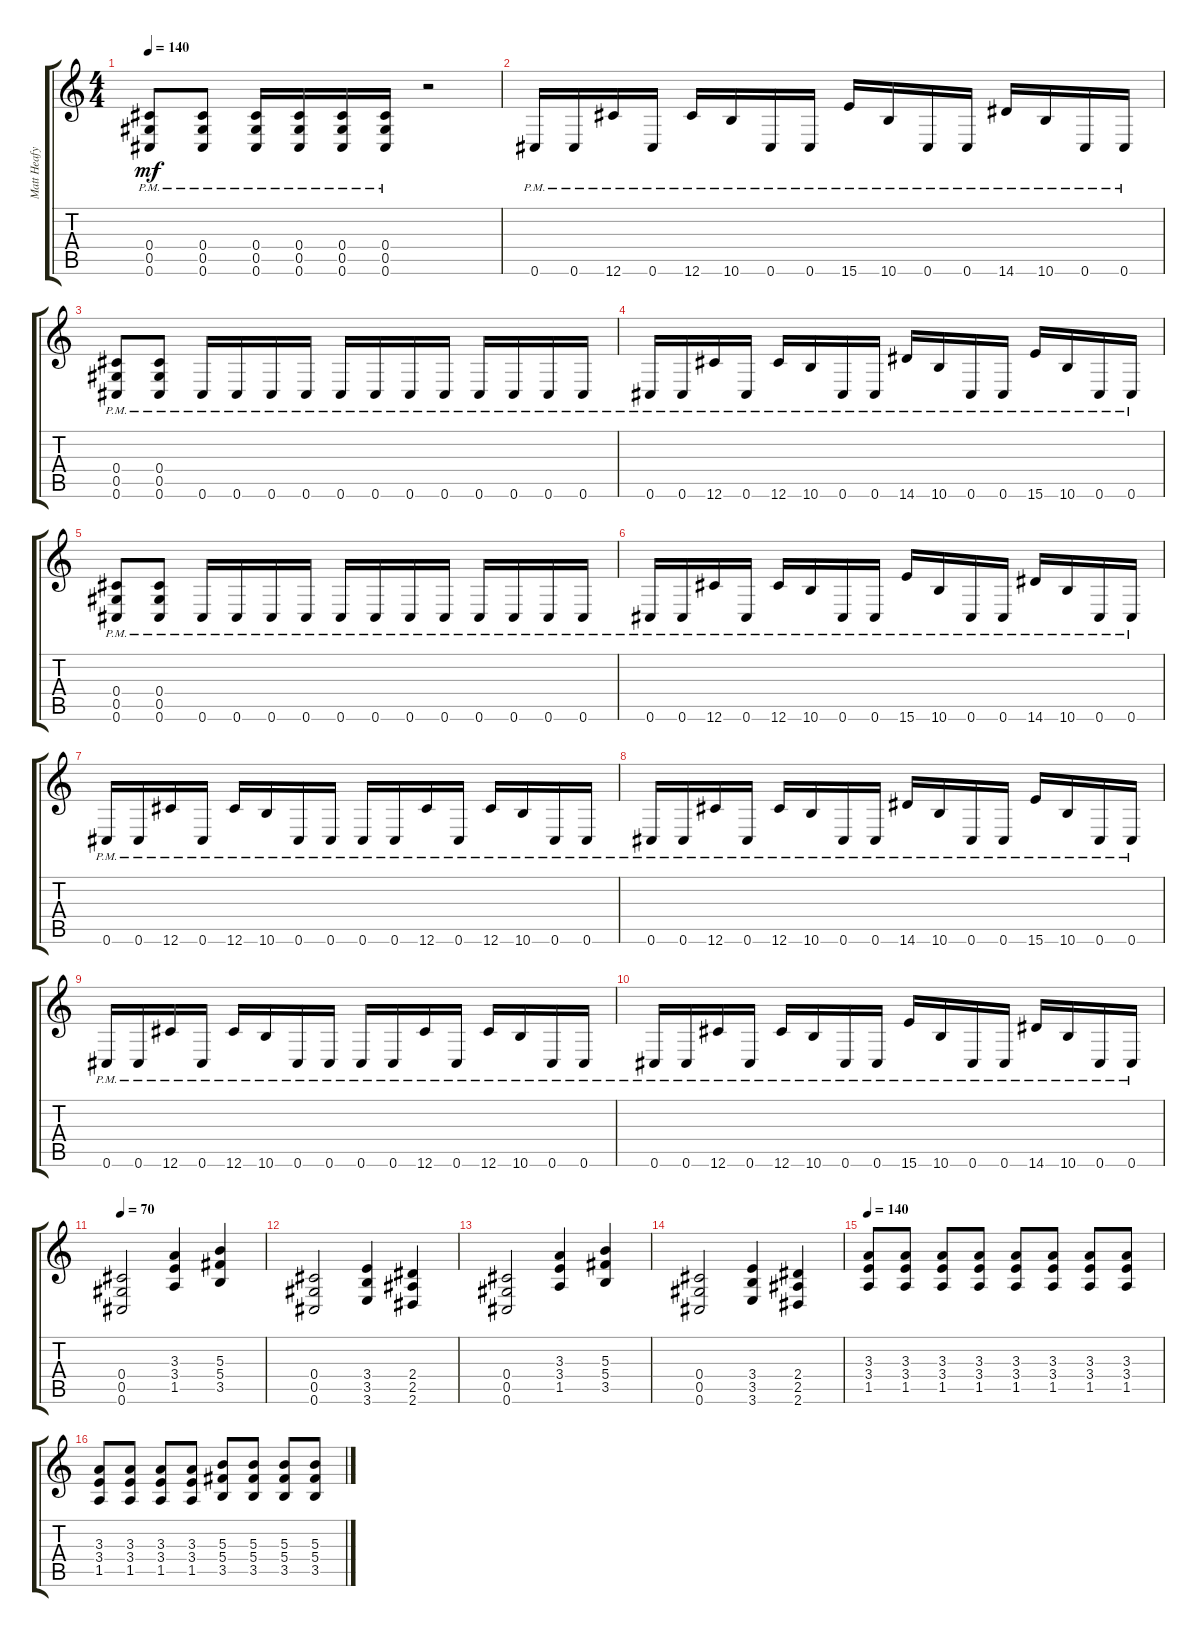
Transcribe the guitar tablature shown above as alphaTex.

\track ("Matt Heafy" "Matt Heafy") {instrument distortionguitar}
\staff {score tabs}
\tuning (Eb4 Bb3 Gb3 Db3 Ab2 Db2) {hide}
\ts (4 4)
\tempo 140
\clef g2
\ks c
(0.4{pm} 0.5{pm} 0.6{pm}).8{dy mf} (0.4{pm} 0.5{pm} 0.6{pm}).8 (0.4{pm} 0.5{pm} 0.6{pm}).16 (0.4{pm} 0.5{pm} 0.6{pm}).16 (0.4{pm} 0.5{pm} 0.6{pm}).16 (0.4{pm} 0.5{pm} 0.6{pm}).16 r.2 |
0.6{pm}.16 0.6{pm}.16 12.6{pm}.16 0.6{pm}.16 12.6{pm}.16 10.6{pm}.16 0.6{pm}.16 0.6{pm}.16 15.6{pm}.16 10.6{pm}.16 0.6{pm}.16 0.6{pm}.16 14.6{pm}.16 10.6{pm}.16 0.6{pm}.16 0.6{pm}.16 |
(0.4{pm} 0.5{pm} 0.6{pm}).8 (0.4{pm} 0.5{pm} 0.6{pm}).8 0.6{pm}.16 0.6{pm}.16 0.6{pm}.16 0.6{pm}.16 0.6{pm}.16 0.6{pm}.16 0.6{pm}.16 0.6{pm}.16 0.6{pm}.16 0.6{pm}.16 0.6{pm}.16 0.6{pm}.16 |
0.6{pm}.16 0.6{pm}.16 12.6{pm}.16 0.6{pm}.16 12.6{pm}.16 10.6{pm}.16 0.6{pm}.16 0.6{pm}.16 14.6{pm}.16 10.6{pm}.16 0.6{pm}.16 0.6{pm}.16 15.6{pm}.16 10.6{pm}.16 0.6{pm}.16 0.6{pm}.16 |
(0.4{pm} 0.5{pm} 0.6{pm}).8 (0.4{pm} 0.5{pm} 0.6{pm}).8 0.6{pm}.16 0.6{pm}.16 0.6{pm}.16 0.6{pm}.16 0.6{pm}.16 0.6{pm}.16 0.6{pm}.16 0.6{pm}.16 0.6{pm}.16 0.6{pm}.16 0.6{pm}.16 0.6{pm}.16 |
0.6{pm}.16 0.6{pm}.16 12.6{pm}.16 0.6{pm}.16 12.6{pm}.16 10.6{pm}.16 0.6{pm}.16 0.6{pm}.16 15.6{pm}.16 10.6{pm}.16 0.6{pm}.16 0.6{pm}.16 14.6{pm}.16 10.6{pm}.16 0.6{pm}.16 0.6{pm}.16 |
0.6{pm}.16 0.6{pm}.16 12.6{pm}.16 0.6{pm}.16 12.6{pm}.16 10.6{pm}.16 0.6{pm}.16 0.6{pm}.16 0.6{pm}.16 0.6{pm}.16 12.6{pm}.16 0.6{pm}.16 12.6{pm}.16 10.6{pm}.16 0.6{pm}.16 0.6{pm}.16 |
0.6{pm}.16 0.6{pm}.16 12.6{pm}.16 0.6{pm}.16 12.6{pm}.16 10.6{pm}.16 0.6{pm}.16 0.6{pm}.16 14.6{pm}.16 10.6{pm}.16 0.6{pm}.16 0.6{pm}.16 15.6{pm}.16 10.6{pm}.16 0.6{pm}.16 0.6{pm}.16 |
0.6{pm}.16 0.6{pm}.16 12.6{pm}.16 0.6{pm}.16 12.6{pm}.16 10.6{pm}.16 0.6{pm}.16 0.6{pm}.16 0.6{pm}.16 0.6{pm}.16 12.6{pm}.16 0.6{pm}.16 12.6{pm}.16 10.6{pm}.16 0.6{pm}.16 0.6{pm}.16 |
0.6{pm}.16 0.6{pm}.16 12.6{pm}.16 0.6{pm}.16 12.6{pm}.16 10.6{pm}.16 0.6{pm}.16 0.6{pm}.16 15.6{pm}.16 10.6{pm}.16 0.6{pm}.16 0.6{pm}.16 14.6{pm}.16 10.6{pm}.16 0.6{pm}.16 0.6{pm}.16 |
\tempo 70
(0.4 0.5 0.6).2 (3.3 3.4 1.5).4 (5.3 5.4 3.5).4 |
(0.4 0.5 0.6).2 (3.4 3.5 3.6).4 (2.4 2.5 2.6).4 |
(0.4 0.5 0.6).2 (3.3 3.4 1.5).4 (5.3 5.4 3.5).4 |
(0.4 0.5 0.6).2 (3.4 3.5 3.6).4 (2.4 2.5 2.6).4 |
\tempo 140
(3.3 3.4 1.5).8 (3.3 3.4 1.5).8 (3.3 3.4 1.5).8 (3.3 3.4 1.5).8 (3.3 3.4 1.5).8 (3.3 3.4 1.5).8 (3.3 3.4 1.5).8 (3.3 3.4 1.5).8 |
(3.3 3.4 1.5).8 (3.3 3.4 1.5).8 (3.3 3.4 1.5).8 (3.3 3.4 1.5).8 (5.3 5.4 3.5).8 (5.3 5.4 3.5).8 (5.3 5.4 3.5).8 (5.3 5.4 3.5).8
